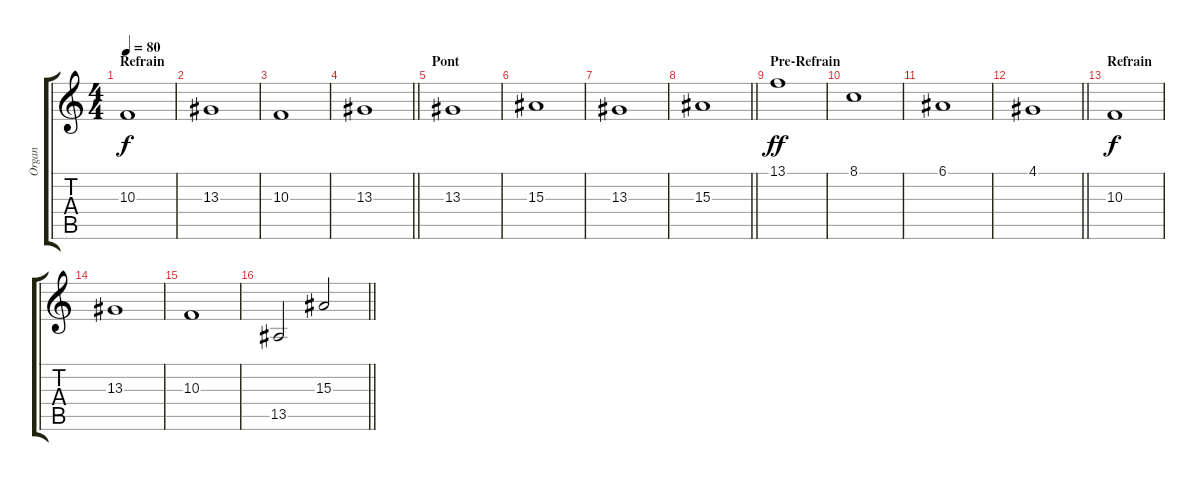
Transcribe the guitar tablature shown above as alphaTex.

\track ("Organ" "Organ") {instrument pad2warm}
\staff {score tabs}
\tuning (E4 B3 G3 D3 A2 E2) {hide}
\ts (4 4)
\section ("" "Refrain")
\tempo 80
\clef g2
\ks c
10.3.1{dy f} |
13.3.1 |
10.3.1 |
\barLineRight lightlight
13.3.1 |
\section ("" "Pont")
13.3.1 |
15.3.1 |
13.3.1 |
\barLineRight lightlight
15.3.1 |
\section ("" "Pre-Refrain")
13.1.1{dy ff} |
8.1.1 |
6.1.1 |
\barLineRight lightlight
4.1.1 |
\section ("" "Refrain")
10.3.1{dy f} |
13.3.1 |
10.3.1 |
\barLineRight lightlight
13.5.2 15.3.2
